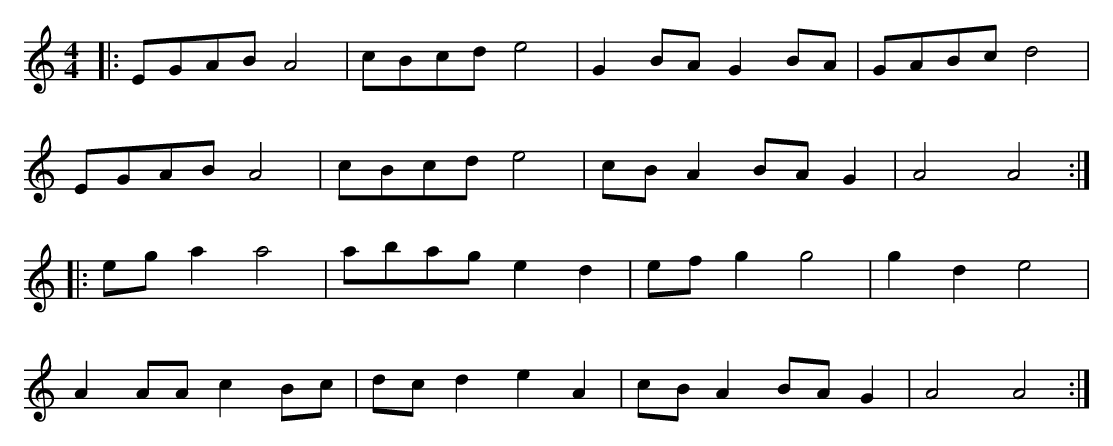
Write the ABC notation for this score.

X:1
M:4/4
K:Amin
|:EGAB A4|cBcd e4|G2BA G2BA|GABc d4|
EGAB A4|cBcd e4|cBA2 BAG2|A4 A4:|
|:ega2 a4|abag e2d2|efg2 g4|g2d2 e4|
A2AA c2Bc|dcd2 e2A2| cBA2 BAG2|A4 A4:|
